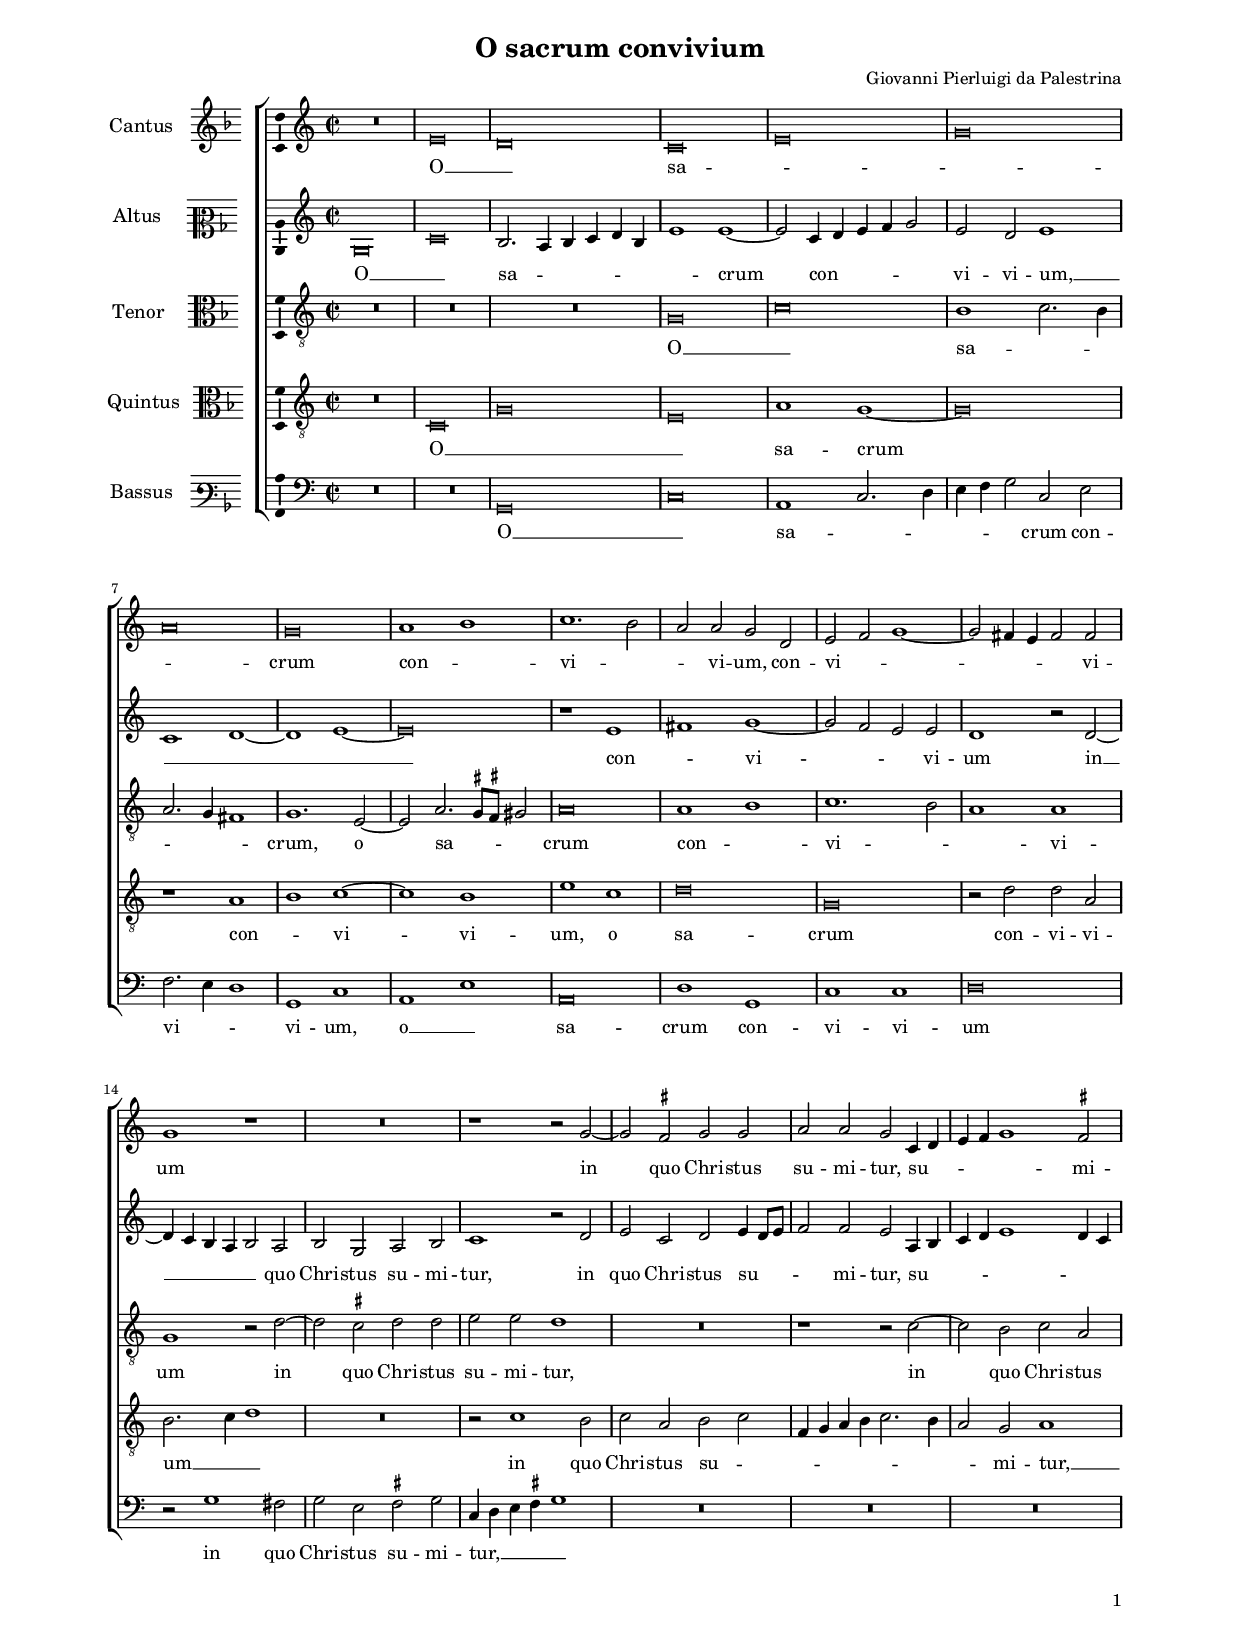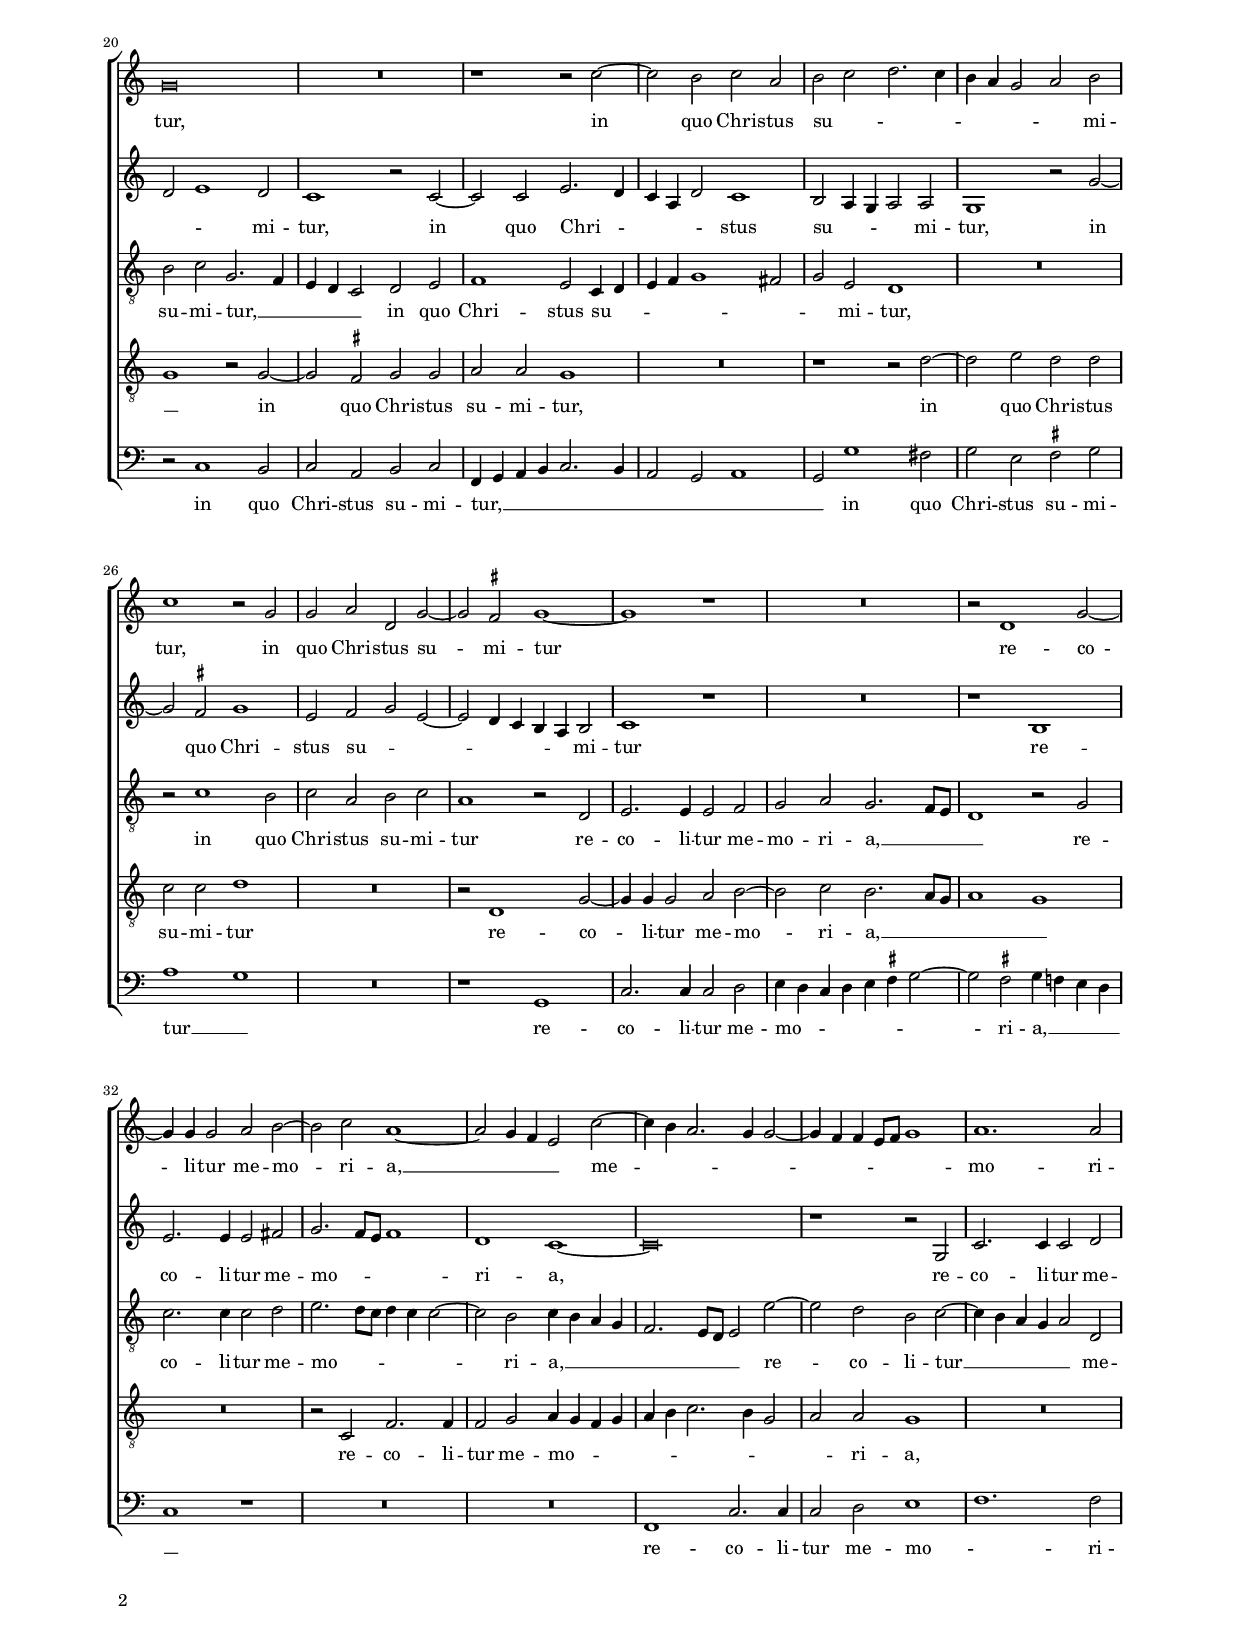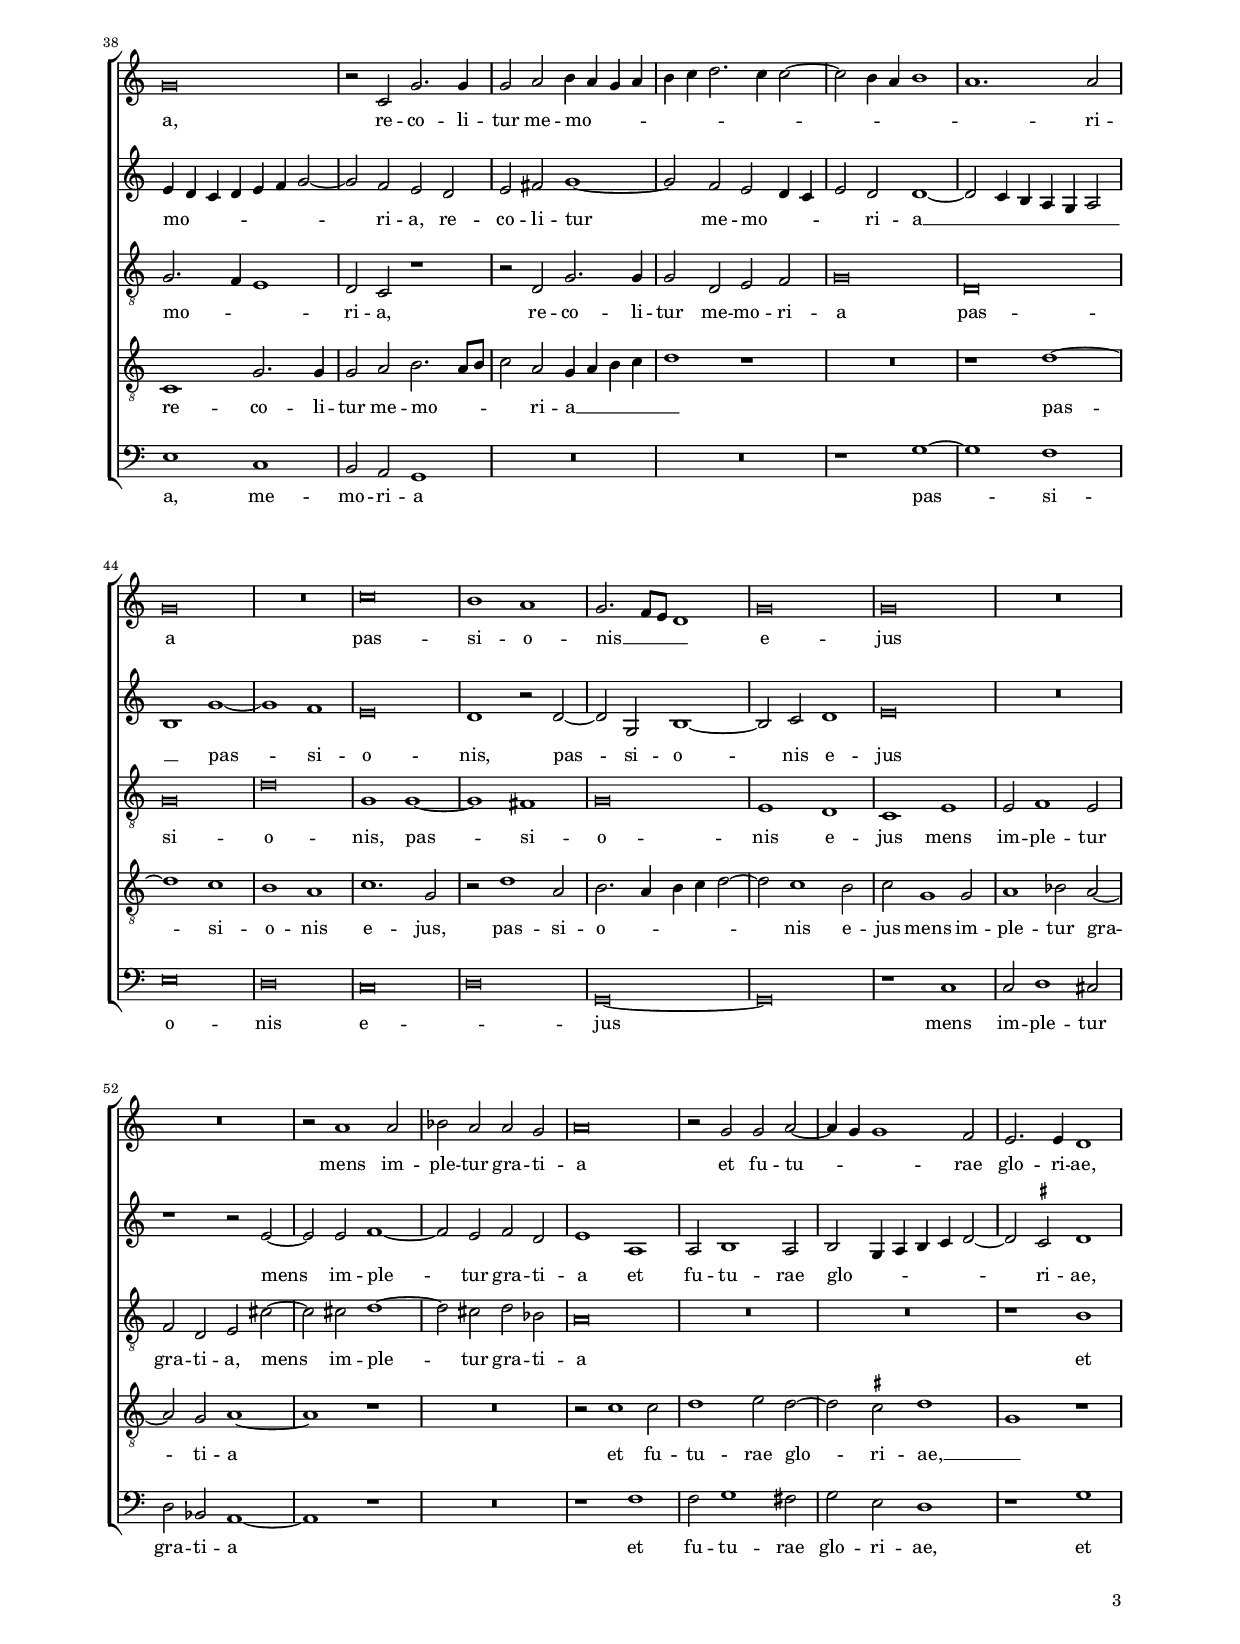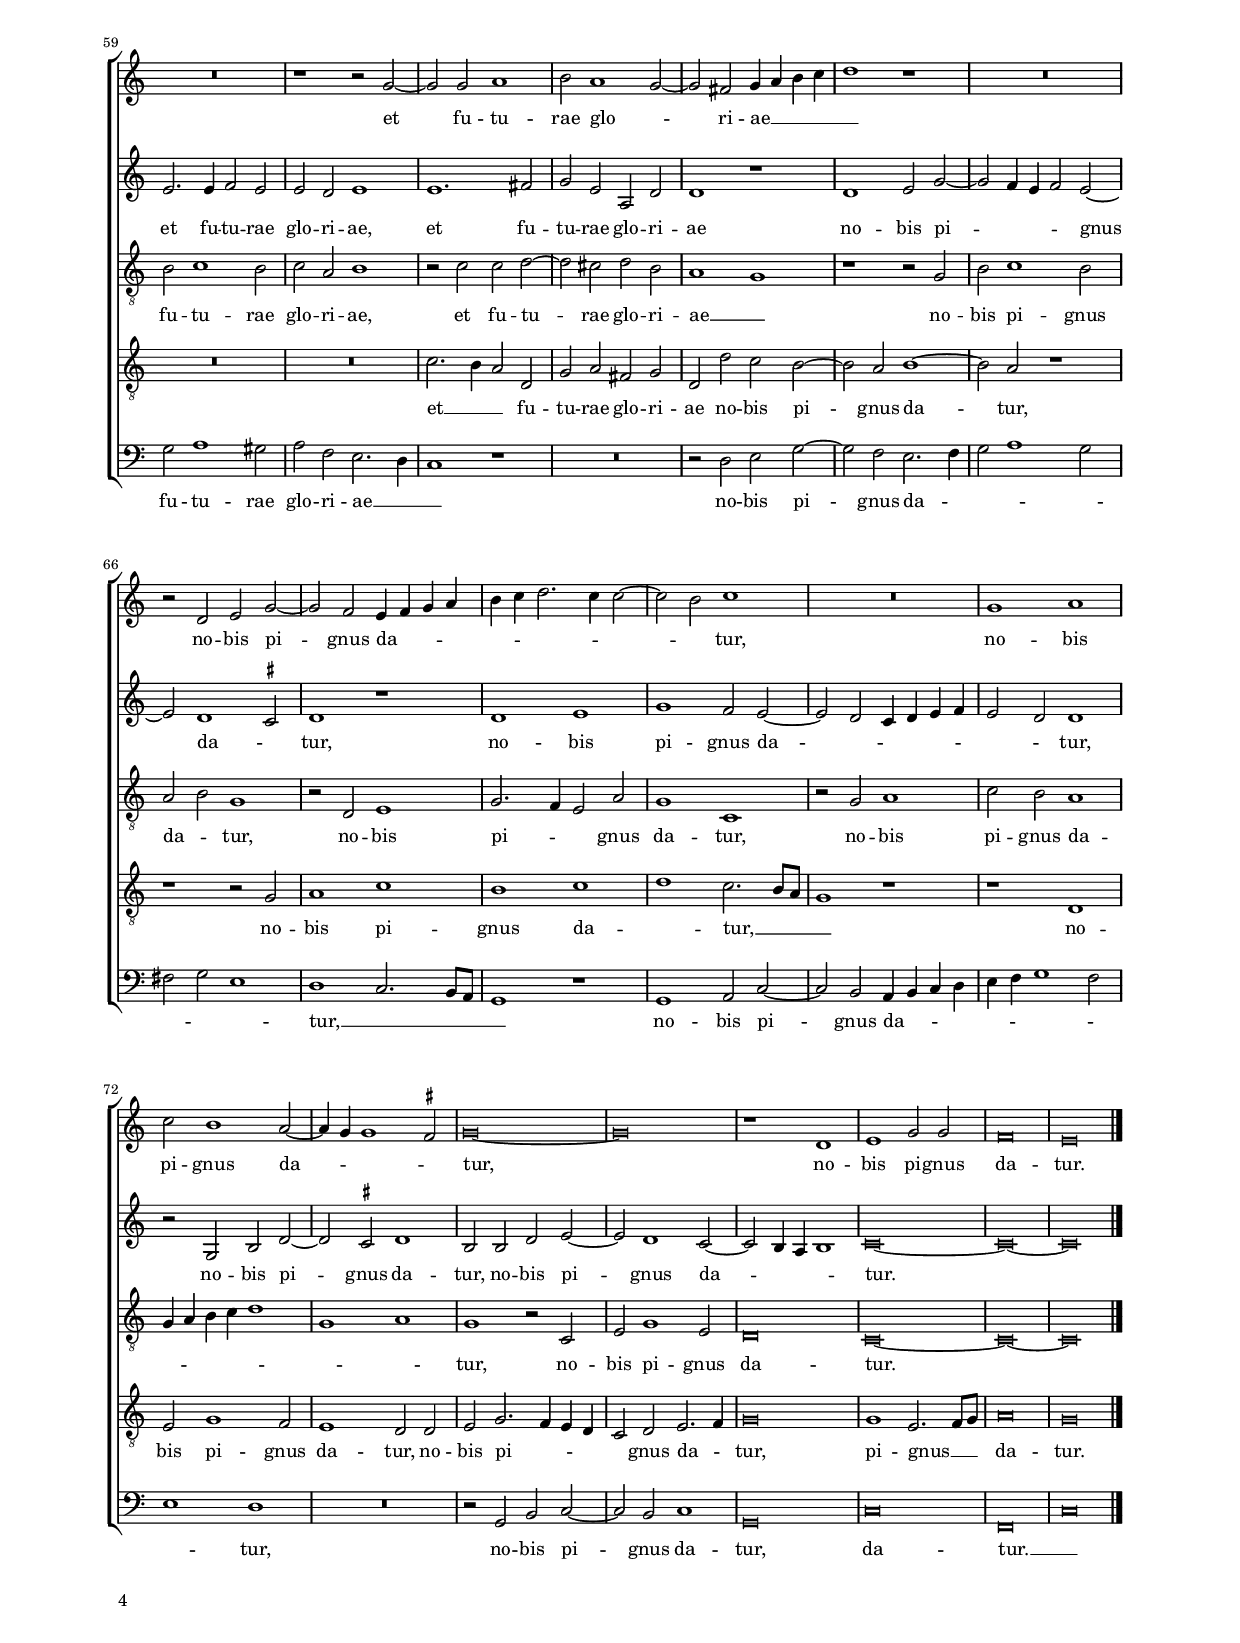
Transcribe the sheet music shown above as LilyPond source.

\header
{
  title="O sacrum convivium"
  composer="Giovanni Pierluigi da Palestrina"
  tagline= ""
}

\version "2.24.1"
\include "deutsch.ly"
#(set-global-staff-size 15)
% #(set-default-paper-size "letter")
#(ly:set-option 'point-and-click #f)

	
\paper
	{
	top-margin = 1.8 \cm
	bottom-margin = 1.2 \cm
	left-margin = 2 \cm
	right-margin = 2 \cm
	ragged-bottom = ##f
	ragged-last-bottom = ##f
	print-page-number = ##f
	system-system-spacing = #'((basic-distance . 17) (minimum-distance . 14) (padding . 7) (strechability . 150))
	oddFooterMarkup=\markup   \fill-line { "" \fromproperty #'page:page-number-string }
	evenFooterMarkup=\markup  \fill-line { \fromproperty #'page:page-number-string "" }
	last-bottom-spacing = #'((basic-distance . 12) (minimum-distance . 7) (padding . 4))
	systems-per-page = 3
%	min-systems-per-page = 3
	markup-system-spacing.basic-distance = #12
%	print-all-headers = ##t
%	print-first-page-number = ##t
%	first-page-number = 1
	}

	
global = {
	\key f \major
	\time 2/2 \set Score.measureLength = #(ly:make-moment 2/1)
	\skip 1*2*79 \bar "|."
	}

	ficta = { \once \set suggestAccidentals = ##t }
	
	forget = #(define-music-function (music) (ly:music?) #{
		\accidentalStyle forget
		$music
		\accidentalStyle default
		#})


incipitcantus = \markup { \score {
	{
	\set Staff.instrumentName = \markup { \fontsize #1 "Cantus" }
	\key f \major
	\clef violin
	s4 \bar ""
	}
	\layout  {
	raggedright = ##t
	indent = 1.6 \cm
	line-width = 2.2\cm
	\context { \Staff \remove Time_signature_engraver }
	\override Staff.Clef.Y-extent = #'(0 . 0)
	}} \hspace #1 }
	
      
incipitaltus = \markup { \score {
	{
	\set Staff.instrumentName = \markup { \fontsize #1 "Altus" }
	\key f \major
	\clef mezzosoprano
	s4 \bar ""
	}
	\layout  {
	raggedright = ##t
	indent = 1.6 \cm
	line-width = 2.2\cm
	\context { \Staff \remove Time_signature_engraver }
	\override Staff.Clef.Y-extent = #'(0 . 0)
	}} \hspace #1 }


incipittenor = \markup { \score {
	{
	\set Staff.instrumentName = \markup { \fontsize #1 "Tenor" }
	\key f \major
	\clef alto
	s4 \bar ""
	}
	\layout  {
	raggedright = ##t
	indent = 1.6 \cm
	line-width = 2.2\cm
	\context { \Staff \remove Time_signature_engraver }
	\override Staff.Clef.Y-extent = #'(0 . 0)
	}} \hspace #1 }
      
      
incipitquintus = \markup { \score {
	{
	\set Staff.instrumentName = \markup { \fontsize #1 "Quintus" }
	\key f \major
	\clef alto
	s4 \bar ""
	}
	\layout  {
	raggedright = ##t
	indent = 1.6 \cm
	line-width = 2.2\cm
	\context { \Staff \remove Time_signature_engraver }
	\override Staff.Clef.Y-extent = #'(0 . 0)
	}} \hspace #1 }
      
      
incipitbassus = \markup { \score {
	{
	\set Staff.instrumentName = \markup { \fontsize #1 "Bassus" }
	\key f \major
	\clef varbaritone
	s4 \bar ""
	}
	\layout  {
	raggedright = ##t
	indent = 1.6 \cm
	line-width = 2.2\cm
	\context { \Staff \remove Time_signature_engraver }
	\override Staff.Clef.Y-extent = #'(0 . 0)
	}} \hspace #1 }


cantus =  \relative c''
	{
	R\breve
	a\breve
	g\breve
	f\breve
%5
	a\breve |
	c\breve
	d\breve
	c\breve
	d1 e
%10
	f1. e2 |
	d2 d c g
	a2 b c1~
	c2 h4 a h2 h
	c1 r
%15
	R\breve |
	r1 r2 c~
	c2 \ficta h c c
	d2 d c f,4 g
	a4 b c1 \ficta h2
%20
	c\breve |
	R\breve
	r1 r2 f~
	f2 e f d
	e2 f g2. f4
%25
	e4 d c2 d e |
	f1 r2 c
	c2 d g, c~
	c2 \ficta h c1~
	c1 r
%30
	R\breve |
	r2 g1 c2~
	c4 c c2 d e~
	e2 f d1~
	d2 c4 b a2 f'~
%35
	f4 e d2. c4 c2~ |
	c4 b b a8 b c1
	d1. d2
	c\breve
	r2 f, c'2. c4
%40
	c2 d e4 d c d |
	e4 f g2. f4 f2~
	f2 e4 d e1
	d1. d2
	c\breve
%45
	R\breve |
	f\breve
	e1 d
	c2. b8 a g1
	c\breve
%50
	c\breve |
	R\breve
	R\breve
	r2 d1 d2
	es2 d d c
%55
	d\breve |
	r2 c c d~
	d4 c c1 b2
	a2. a4 g1
	R\breve
%60
	r1 r2 c~ |
	c2 c d1
	e2 d1 c2~
	c2 h c4 d e f
	g1 r
%65
	R\breve |
	r2 g, a c~
	c2 b a4 b c d
	e4 f g2. f4 f2~
	f2 e f1
%70
	R\breve |
	c1 d
	f2 e1 d2~
	d4 c c1 \ficta h2
	c\breve~
%75
	c\breve |
	r1 g
	a1 c2 c
	b\breve
	a\breve |
	}


altus =  \relative c'

	{
	c\breve
	f\breve
	e2. d4 e f g e
	a1 a~
%5
	a2 f4 g a b c2 |
	a2 g a1
	f1 g~
	g1 a~
	a\breve
%10
	r1 a |
	h1 c~
	c2 b a a
	g1 r2 g~
	g4 f e d e2 d
%15
	e2 c d e |
	f1 r2 g
	a2 f g a4 g8 a
	b2 b a d,4 e
	f4 g a1 g4 f
%20
	g2 a1 g2 |
	f1 r2 f~
	f2 f a2. g4
	f4 d g2 f1
	e2 d4 c d2 d
%25
	c1 r2 c'~ |
	c2 \ficta h c1
	a2 b c a~
	a2 g4 f e d e2
	f1 r
%30
	R\breve |
	r1 e
	a2. a4 a2 h
	c2. b8 a b1
	g1 f~
%35
	f\breve |
	r1 r2 c
	f2. f4 f2 g
	a4 g f g a b c2~
	c2 b a g
%40
	a2 h c1~ |
	c2 b a g4 f
	a2 g g1~
	g2 f4 e d c d2
	e1 c'~
%45
	c1 b |
	a\breve
	g1 r2 g~
	g2 c, e1~
	e2 f g1
%50
	a\breve |
	R\breve
	r1 r2 a~
	a2 a b1~
	b2 a b g
%55
	a1 d, |
	d2 e1 d2
	e2 c4 d e f g2~
	g2 \ficta fis g1
	a2. a4 b2 a
%60
	a2 g a1 |
	a1. h2
	c2 a d, g
	g1 r
	g1 a2 c~
%65
	c2 b4 a b2 a~ |
	a2 g1 \ficta fis2
	g1 r
	g1 a
	c1 b2 a~
%70
	a2 g f4 g a b |
	a2 g g1
	r2 c, e g~
	g2 \ficta fis g1
	e2 e g a~
%75
	a2 g1 f2~ |
	f2 e4 d e1
	f\breve~
	f\breve~
	f\breve |
	}


tenor =  \relative c'
	{
	R\breve
	R\breve
	R\breve
	c\breve
%5
	f\breve |
	e1 f2. e4
	d2. c4 h1
	c1. a2~
	a2 d2. \ficta cis8 \ficta h cis!2
%10
	d\breve |
	d1 e
	f1. e2
	d1 d
	c1 r2 g'~
%15
	g2 \ficta fis g g |
	a2 a g1
	R\breve
	r1 r2 f~
	f2 e f d
%20
	e2 f c2. b4 |
	a4 g f2 g a
	b1 a2 f4 g
	a4 b c1 h2
	c2 a g1
%25
	R\breve |
	r2 f'1 e2
	f2 d e f
	d1 r2 g,
	a2. a 4 a2 b
%30
	c2 d c2. b8 a |
	g1 r2 c
	f2. f4 f2 g
	a2. g8 f g4 f f2~
	f2 e f4 e d c
%35
	b2. a8 g a2 a'~
	a2 g e f~
	f4 e d c d2 g,
	c2. b4 a1
	g2 f r1
%40
	r2 g c2. c4 |
	c2 g a b
	c\breve
	g\breve
	c\breve
%45
	g'\breve |
	c,1 c~
	c1 h
	c\breve
	a1 g
%50
	f1 a |
	a2 b1 a2
	b2 g a fis'~
	fis2 fis g1~
	g2 fis g es
%55
	d\breve |
	R\breve
	R\breve
	r1 e
	e2 f1 e2
%60
	f2 d e1 |
	r2 f f g~
	g2 fis g e
	d1 c
	r1 r2 c
%65
	e2 f1 e2 |
	d2 e c1
	r2 g a1
	c2. b4 a2 d
	c1 f,
%70
	r2 c' d1 |
	f2 e d1
	c4 d e f g1
	c,1 d
	c1 r2 f,
%75
	a2 c1 a2 |
	g\breve
	f\breve~
	f\breve~
	f\breve |
	}

	
quintus  =  \relative c'
	{
	R\breve
	f,\breve
	c'\breve
	a\breve
%5
	d1 c~ |
	c\breve
	r1 d
	e1 f~
	f1 e
%10
	a1 f |
	g\breve
	c,\breve
	r2 g' g d
	e2. f4 g1
%15
	R\breve |
	r2 f1 e2
	f2 d e f
	b,4 c d e f2. e4
	d2 c d1
%20
	c1 r2 c~ |
	c2 \ficta h c c
	d2 d c1
	R\breve
	r1 r2 g'~
%25
	g2 a g g |
	f2 f g1
	R\breve
	r2 g,1 c2~
	c4 c c2 d e~
%30
	e2 f e2. d8 c |
	d1 c
	R\breve
	r2 f, b2. b4
	b2 c d4 c b c
%35
	d4 e f2. e4 c2 |
	d2 d c1
	R\breve
	f,1 c'2. c4
	c2 d e2. d8 e
%40
	f2 d c4 d e f |
	g1 r
	R\breve
	r1 g~
	g1 f
%45
	e1 d |
	f1. c2
	r2 g'1 d2
	e2. d4 e f g2~
	g2 f1 e2
%50
	f2 c1 c2 |
	d1 es2 d~
	d2 c d1~
	d1 r
	R\breve
%55
	r2 f1 f2 |
	g1 a2 g~
	g2 \ficta fis g1
	c,1 r
	R\breve
%60
	R\breve |
	f2. e4 d2 g,
	c2 d h c
	g2 g' f e~
	e2 d e1~
%65
	e2 d r1 |
	r1 r2 c
	d1 f
	e1 f
	g1 f2. e8 d
%70
	c1 r |
	r1 g
	a2 c1 b2
	a1 g2 g
	a2 c2. b4 a g
%75
	f2 g a2. b4 |
	c\breve
	c1 a2. b8 c
	d\breve
	c\breve |
	}


bassus  =  \relative c
	{
	R\breve
	R\breve
	c\breve
	f\breve
%5
	d1 f2. g4 |
	a4 b c2 f, a
	b2. a4 g1
	c,1 f
	d1 a'
%10
	d,\breve |
	g1 c,
	f1 f
	g\breve
	r2 c1 h2
%15
	c2 a \ficta h c |
	f,4 g a \ficta h c1
	R\breve
	R\breve
	R\breve
%20
	r2 f,1 e2 |
	f2 d e f
	b,4 c d e f2. e4
	d2 c d1
	c2 c'1 h2
%25
	c2 a \ficta h c |
	d1 c
	R\breve
	r1 c,
	f2. f4 f2 g
%30
	a4 g f g a \ficta h c2~ |
	c2 \ficta h c4 b a g
	f1 r
	R\breve
	R\breve
%35
	b,1 f'2. f4 |
	f2 g a1
	b1. b2
	a1 f
	e2 d c1
%40
	R\breve |
	R\breve
	r1 c'~
	c1 b
	a\breve
%45
	g\breve |
	f\breve
	g\breve
	c,\breve~
	c\breve
%50
	r1 f |
	f2 g1 fis2
	g2 es d1~
	d1 r
	R\breve
%55
	r1 b' |
	b2 c1 h2
	c2 a g1
	r1 c
	c2 d1 cis2
%60
	d2 b a2. g4 |
	f1 r
	R\breve
	r2 g a c~
	c2 b a2. b4
%65
	c2 d1 c2 |
	h2 c a1
	g1 f2. e8 d
	c1 r
	c1 d2 f~
%70
	f2 e d4 e f g |
	a4 b c1 b2
	a1 g
	R\breve
	r2 c, e f~
%75
	f2 e f1 |
	c\breve
	f\breve
	b,\breve
	f'\breve |
	}

lyricscantus = \lyricmode {
	O __ _ sa -- _ _ _ crum con -- _ vi -- _ _ vi -- um,
	con -- vi -- _ _ _ _ _ vi -- um
	in quo Chri -- stus su -- mi -- tur,
	su -- _ _ _ _ mi -- tur,
	in quo Chri -- stus su -- _ _ _ _ _ _ _ mi -- tur,
	in quo Chri -- stus su -- mi -- tur
	re -- co -- li -- tur me -- mo -- ri -- a, __ _ _ _
	me -- _ _ _ _ _ _ _ _ _ mo -- ri -- a,
	re -- co -- li -- tur me -- mo -- _ _ _ _ _ _ _ _ _ _ _ _ ri -- a
	pas -- si -- o -- nis __ _ _ _ e -- jus
	mens im -- ple -- tur gra -- ti -- a
	et fu -- tu -- _ _ rae glo -- ri -- ae,
	et fu -- tu -- rae glo -- _ ri -- ae __ _ _ _ _ 
	no -- bis pi -- gnus da -- _ _ _ _ _ _ _ _ _ tur,
	no -- bis pi -- gnus da -- _ _ _ tur,
	no -- bis pi -- gnus da -- tur.
	}


lyricsaltus = \lyricmode {
	O __ _ sa -- _ _ _ _ _ _ crum con -- _ _ _ _ vi -- vi -- um, __ _ _ _
	con -- _ vi -- _ _ vi -- um
	in __ _ _ _ _ quo Chri -- stus su -- mi -- tur,
	in quo Chri -- stus su -- _ _ _ mi -- tur,
	su -- _ _ _ _ _ _ _ _ mi -- tur,
	in quo Chri -- _ _ _ _ stus su -- _ _ _ mi -- tur,
	in quo Chri -- stus su -- _ _ _ _ _ _ mi -- tur
	re -- co -- li -- tur me -- mo -- _ _ _ ri -- a,
	re -- co -- li -- tur me -- mo -- _ _ _ _ _ _ ri -- a,
	re -- co -- li -- tur me -- mo -- _ _ _ ri -- a __ _ _ _ _ _ _
	pas -- si -- o -- nis,
	pas -- si -- o -- nis e -- jus
	mens im -- ple -- tur gra -- ti -- a
	et fu -- tu -- rae glo -- _ _ _ _ _ ri -- ae,
	et fu -- tu -- rae glo -- ri -- ae,
	et fu -- tu -- rae glo -- ri -- ae
	no -- bis pi -- _ _ _ gnus da -- _ tur,
	no -- bis pi -- gnus da -- _ _ _ _ _ _ _ tur,
	no -- bis pi -- gnus da -- tur,
	no -- bis pi -- gnus da -- _ _ _ tur.
	}


lyricstenor = \lyricmode {
	O __ _ sa -- _ _ _ _ _ crum,
	o sa -- _ _ _ crum con -- _ vi -- _ _ vi -- um
	in quo Chri -- stus su -- mi -- tur,
	in quo Chri -- stus su -- mi -- tur, __ _ _ _ _
	in quo Chri -- stus su -- _ _ _ _ _ _ mi -- tur,
	in quo Chri -- stus su -- mi -- tur
	re -- co -- li -- tur me -- mo -- ri -- a, __ _ _ _
	re -- co -- li -- tur me -- mo -- _ _ _ _ _ ri -- a, __ _ _ _ _ _ _ _
	re -- co -- li -- tur __ _ _ _ _ me -- mo -- _ _ ri -- a,
	re -- co -- li -- tur me -- mo -- ri -- a
	pas -- si -- o -- nis,
	pas -- si -- o -- nis e -- jus
	mens im -- ple -- tur gra -- ti -- a,
	mens im -- ple -- tur gra -- ti -- a
	et fu -- tu -- rae glo -- ri -- ae,
	et fu -- tu -- rae glo -- ri -- ae __ _
	no -- bis pi -- gnus da -- _ tur,
	no -- bis pi -- _ _ gnus da -- tur,
	no -- bis pi -- gnus da -- _ _ _ _ _ _ _ tur,
	no -- bis pi -- gnus da -- tur.
	}


lyricsquintus = \lyricmode {
	O __ _ _ sa -- crum con -- _ vi -- vi -- um,
	o sa -- crum con -- vi -- vi -- um __ _ _
	in quo Chri -- stus su -- _ _ _ _ _ _ _ _ mi -- tur, __ _
	in quo Chri -- stus su -- mi -- tur,
	in quo Chri -- stus su -- mi -- tur
	re -- co -- li -- tur me -- mo -- ri -- a, __ _ _ _ _
	re -- co -- li -- tur me -- mo -- _ _ _ _ _ _ _ _ _ ri -- a,
	re -- co -- li -- tur me -- mo -- _ _ _ ri -- a __ _ _ _ _
	pas -- si -- o -- nis e -- jus,
	pas -- si -- o -- _ _ _ _ nis e -- jus
	mens im -- ple -- tur gra -- ti -- a
	et fu -- tu -- rae glo -- ri -- ae, __ _
	et __ _ _ fu -- tu -- rae glo -- ri -- ae
	no -- bis pi -- gnus da -- tur,
	no -- bis pi -- gnus da -- _ tur, __ _ _ _
	no -- bis pi -- gnus da -- tur,
	no -- bis pi -- _ _ _ _ gnus da -- _ tur,
	pi -- gnus __ _ _ da -- tur.
	}


lyricsbassus = \lyricmode {
	O __ _ sa -- _ _ _ _ _ crum con -- vi -- _ _ vi -- um,
	o __ _ sa -- crum con -- vi -- vi -- um
	in quo Chri -- stus su -- mi -- tur, __ _ _ _ _
	in quo Chri -- stus su -- mi -- tur, __ _ _ _ _ _ _ _ _ _
	in quo Chri -- stus su -- mi -- tur __ _
	re -- co -- li -- tur me -- mo -- _ _ _ _ _ _ ri -- a, __ _ _ _ _
	re -- co -- li -- tur me -- mo -- _ ri -- a,
	me -- mo -- ri -- a
	pas -- si -- o -- nis e -- _ jus
	mens im -- ple -- tur gra -- ti -- a
	et fu -- tu -- rae glo -- ri -- ae,
	et fu -- tu -- rae glo -- ri -- ae __ _ _
	no -- bis pi -- gnus da -- _ _ _ _ _ _ _ tur, __ _ _ _ _
	no -- bis pi -- gnus da -- _ _ _ _ _ _ _ _ tur,
	no -- bis pi -- gnus da -- tur,
	da -- tur. __ _
	}


\score
{  
	\transpose f c {
	\new ChoirStaff \with { \override StaffGrouper.staff-staff-spacing.basic-distance = #12 }
	<<

	\new Staff << \global
	\new Voice="v1" {
		\set Staff.instrumentName=\incipitcantus
%		\set Staff.instrumentName= "S"
		\set Staff.midiInstrument = "reed organ"
		\clef violin
		\cantus }
	\new Lyrics \lyricsto "v1" {\lyricscantus }
	>>


	\new Staff << \global
	\new Voice="v2" {
		\set Staff.instrumentName=\incipitaltus
%		\set Staff.instrumentName= "A"
		\set Staff.midiInstrument = "reed organ"
		\clef violin 
		\altus}
	\new Lyrics \lyricsto "v2" {\lyricsaltus }
	>>


	\new Staff << \global
	\new Voice="v3" {
		\set Staff.instrumentName=\incipittenor
%		\set Staff.instrumentName= "T"
		\set Staff.midiInstrument = "reed organ"
		\clef "G_8"
		\tenor }
	\new Lyrics \lyricsto "v3" {\lyricstenor }
	>>


	\new Staff << \global
	\new Voice="v5" {
		\set Staff.instrumentName=\incipitquintus
%		\set Staff.instrumentName= "Q"
		\set Staff.midiInstrument = "reed organ"
		\clef "G_8"
		\quintus}
	\new Lyrics \lyricsto "v5" {\lyricsquintus }
	>>


	\new Staff << \global
	\new Voice="v4" {
		\set Staff.instrumentName=\incipitbassus
%		\set Staff.instrumentName= "B"
		\set Staff.midiInstrument = "reed organ"
		\clef bass 
		\bassus }
	\new Lyrics \lyricsto "v4" {\lyricsbassus}
	>>

	>>
	} % transpose

	\layout
	{
	indent = 2.5\cm
	\context { \Lyrics \override VerticalAxisGroup.nonstaff-relatedstaff-spacing.padding = #1.4 }
	\context { \Staff \override TimeSignature.break-visibility = #end-of-line-invisible }
	\context { \Staff \consists Ambitus_engraver }
	\context { \Score \override BarNumber.padding = #2 }
	\context { \Voice \override NoteHead.style = #'baroque }
	}
	
\midi
	{
    	\tempo 2 = 90
	}
	
}


% EOF
